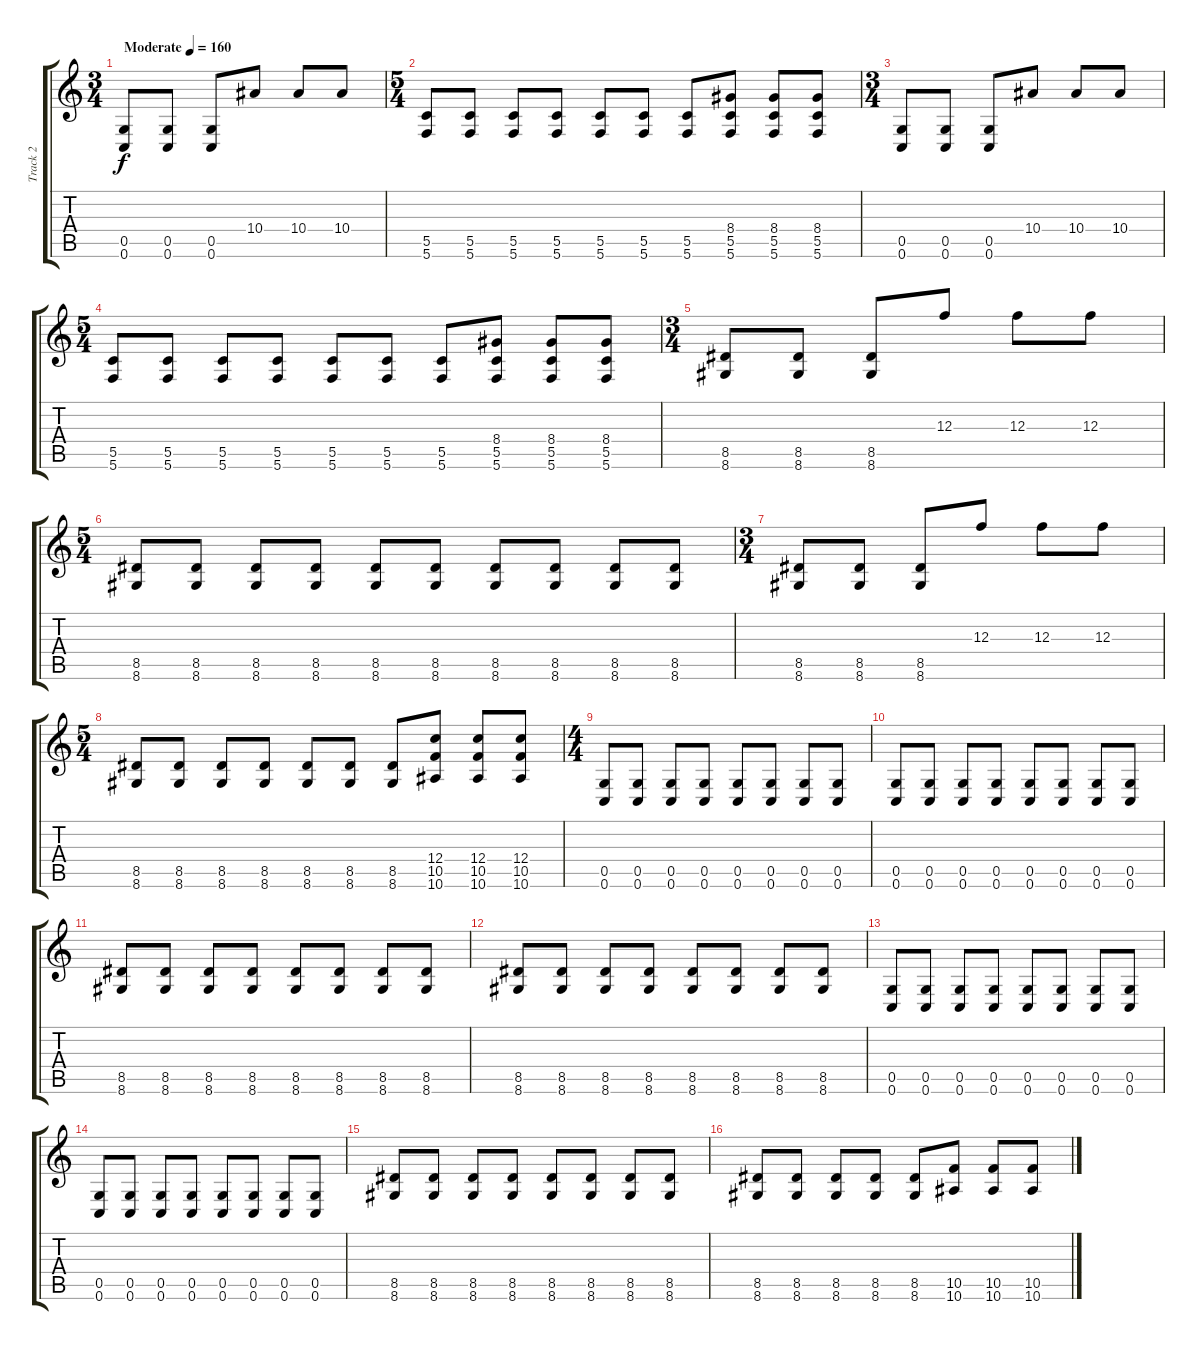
\track ("Track 2" "Track 2") {instrument distortionguitar}
\staff {score tabs}
\tuning (D4 A3 F3 C3 G2 C2) {hide}
\ts (3 4)
\tempo (160 "Moderate")
\clef g2
\ks c
(0.5 0.6).8{dy f instrument distortionguitar} (0.5 0.6).8 (0.5 0.6).8 10.4.8 10.4.8 10.4.8 |
\ts (5 4)
(5.5 5.6).8 (5.5 5.6).8 (5.5 5.6).8 (5.5 5.6).8 (5.5 5.6).8 (5.5 5.6).8 (5.5 5.6).8 (8.4 5.5 5.6).8 (8.4 5.5 5.6).8 (8.4 5.5 5.6).8 |
\ts (3 4)
(0.5 0.6).8 (0.5 0.6).8 (0.5 0.6).8 10.4.8 10.4.8 10.4.8 |
\ts (5 4)
(5.5 5.6).8 (5.5 5.6).8 (5.5 5.6).8 (5.5 5.6).8 (5.5 5.6).8 (5.5 5.6).8 (5.5 5.6).8 (8.4 5.5 5.6).8 (8.4 5.5 5.6).8 (8.4 5.5 5.6).8 |
\ts (3 4)
(8.5 8.6).8 (8.5 8.6).8 (8.5 8.6).8 12.3.8 12.3.8 12.3.8 |
\ts (5 4)
(8.5 8.6).8 (8.5 8.6).8 (8.5 8.6).8 (8.5 8.6).8 (8.5 8.6).8 (8.5 8.6).8 (8.5 8.6).8 (8.5 8.6).8 (8.5 8.6).8 (8.5 8.6).8 |
\ts (3 4)
(8.5 8.6).8 (8.5 8.6).8 (8.5 8.6).8 12.3.8 12.3.8 12.3.8 |
\ts (5 4)
(8.5 8.6).8 (8.5 8.6).8 (8.5 8.6).8 (8.5 8.6).8 (8.5 8.6).8 (8.5 8.6).8 (8.5 8.6).8 (12.4 10.5 10.6).8 (12.4 10.5 10.6).8 (12.4 10.5 10.6).8 |
\ts (4 4)
(0.5 0.6).8 (0.5 0.6).8 (0.5 0.6).8 (0.5 0.6).8 (0.5 0.6).8 (0.5 0.6).8 (0.5 0.6).8 (0.5 0.6).8 |
(0.5 0.6).8 (0.5 0.6).8 (0.5 0.6).8 (0.5 0.6).8 (0.5 0.6).8 (0.5 0.6).8 (0.5 0.6).8 (0.5 0.6).8 |
(8.5 8.6).8 (8.5 8.6).8 (8.5 8.6).8 (8.5 8.6).8 (8.5 8.6).8 (8.5 8.6).8 (8.5 8.6).8 (8.5 8.6).8 |
(8.5 8.6).8 (8.5 8.6).8 (8.5 8.6).8 (8.5 8.6).8 (8.5 8.6).8 (8.5 8.6).8 (8.5 8.6).8 (8.5 8.6).8 |
(0.5 0.6).8 (0.5 0.6).8 (0.5 0.6).8 (0.5 0.6).8 (0.5 0.6).8 (0.5 0.6).8 (0.5 0.6).8 (0.5 0.6).8 |
(0.5 0.6).8 (0.5 0.6).8 (0.5 0.6).8 (0.5 0.6).8 (0.5 0.6).8 (0.5 0.6).8 (0.5 0.6).8 (0.5 0.6).8 |
(8.5 8.6).8 (8.5 8.6).8 (8.5 8.6).8 (8.5 8.6).8 (8.5 8.6).8 (8.5 8.6).8 (8.5 8.6).8 (8.5 8.6).8 |
(8.5 8.6).8 (8.5 8.6).8 (8.5 8.6).8 (8.5 8.6).8 (8.5 8.6).8 (10.5 10.6).8 (10.5 10.6).8 (10.5 10.6).8
